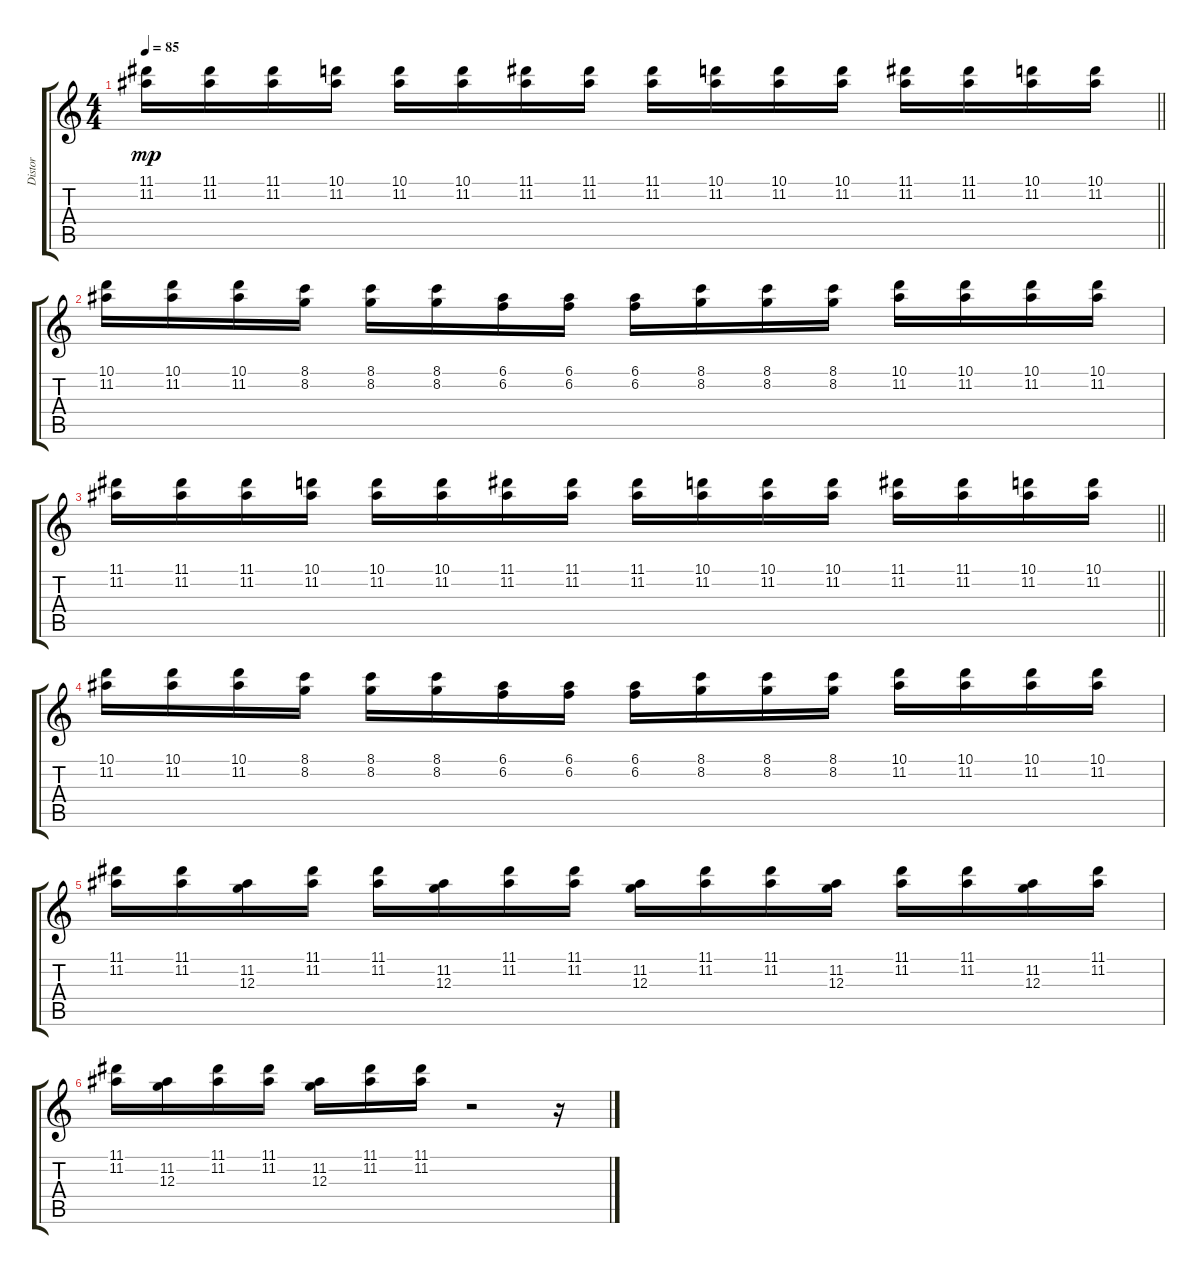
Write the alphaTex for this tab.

\track ("Distor" "Distor") {instrument electricguitarclean}
\staff {score tabs}
\tuning (E4 B3 G3 D3 A2 E2) {hide}
\ts (4 4)
\tempo 85
\clef g2
\barLineRight lightlight
\ks c
(11.1 11.2).16{dy mp} (11.1 11.2).16 (11.1 11.2).16 (10.1 11.2).16 (10.1 11.2).16 (10.1 11.2).16 (11.1 11.2).16 (11.1 11.2).16 (11.1 11.2).16 (10.1 11.2).16 (10.1 11.2).16 (10.1 11.2).16 (11.1 11.2).16 (11.1 11.2).16 (10.1 11.2).16 (10.1 11.2).16 |
(10.1 11.2).16 (10.1 11.2).16 (10.1 11.2).16 (8.1 8.2).16 (8.1 8.2).16 (8.1 8.2).16 (6.1 6.2).16 (6.1 6.2).16 (6.1 6.2).16 (8.1 8.2).16 (8.1 8.2).16 (8.1 8.2).16 (10.1 11.2).16 (10.1 11.2).16 (10.1 11.2).16 (10.1 11.2).16 |
\barLineRight lightlight
(11.1 11.2).16 (11.1 11.2).16 (11.1 11.2).16 (10.1 11.2).16 (10.1 11.2).16 (10.1 11.2).16 (11.1 11.2).16 (11.1 11.2).16 (11.1 11.2).16 (10.1 11.2).16 (10.1 11.2).16 (10.1 11.2).16 (11.1 11.2).16 (11.1 11.2).16 (10.1 11.2).16 (10.1 11.2).16 |
(10.1 11.2).16 (10.1 11.2).16 (10.1 11.2).16 (8.1 8.2).16 (8.1 8.2).16 (8.1 8.2).16 (6.1 6.2).16 (6.1 6.2).16 (6.1 6.2).16 (8.1 8.2).16 (8.1 8.2).16 (8.1 8.2).16 (10.1 11.2).16 (10.1 11.2).16 (10.1 11.2).16 (10.1 11.2).16 |
(11.1 11.2).16{volume 0} (11.1 11.2).16 (11.2 12.3).16 (11.1 11.2).16 (11.1 11.2).16 (11.2 12.3).16 (11.1 11.2).16 (11.1 11.2).16 (11.2 12.3).16 (11.1 11.2).16 (11.1 11.2).16 (11.2 12.3).16 (11.1 11.2).16 (11.1 11.2).16 (11.2 12.3).16 (11.1 11.2).16 |
(11.1 11.2).16 (11.2 12.3).16 (11.1 11.2).16 (11.1 11.2).16 (11.2 12.3).16 (11.1 11.2).16 (11.1 11.2).16 r.2 r.16
